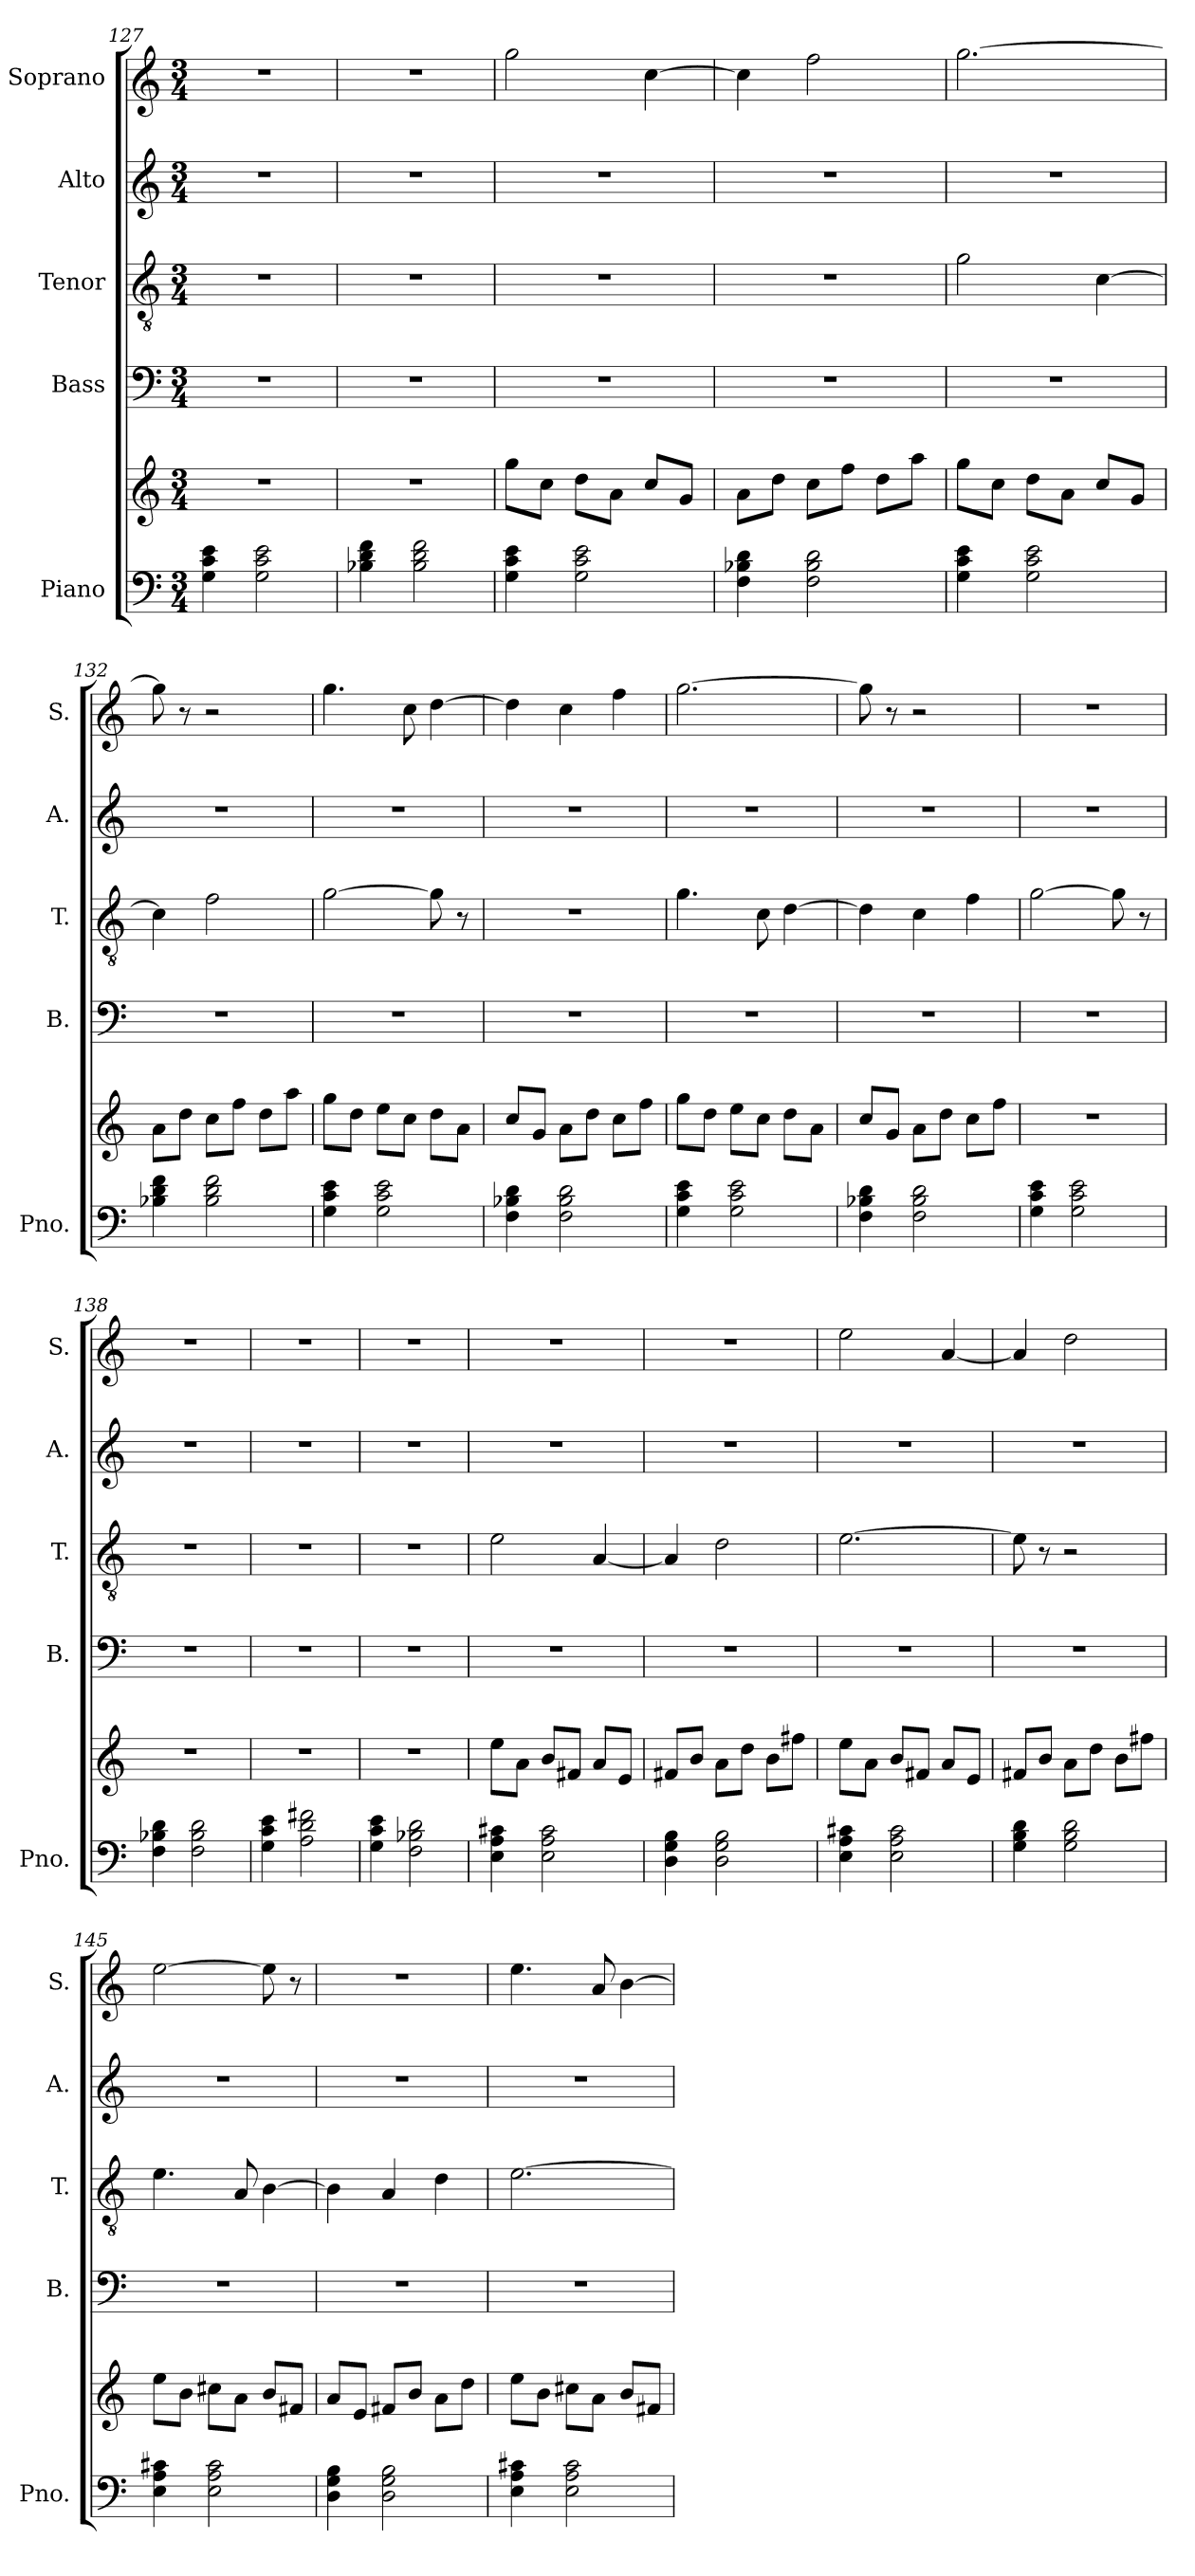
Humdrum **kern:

**kern	**kern	**kern	**kern	**kern	**kern
*part5	*part5	*part4	*part3	*part2	*part1
*staff6	*staff5	*staff4	*staff3	*staff2	*staff1
*I"Piano	*	*I"Bass	*I"Tenor	*I"Alto	*I"Soprano
*I'Pno.	*	*I'B.	*I'T.	*I'A.	*I'S.
*clefF4	*clefG2	*clefF4	*clefGv2	*clefG2	*clefG2
*k[]	*k[]	*k[]	*k[]	*k[]	*k[]
*M3/4	*M3/4	*M3/4	*M3/4	*M3/4	*M3/4
=127	=127	=127	=127	=127	=127
4G\ 4c\ 4e\	2.r	2.r	2.r	2.r	2.r
2G\ 2c\ 2e\	.	.	.	.	.
=128	=128	=128	=128	=128	=128
4B-X\ 4d\ 4f\	2.r	2.r	2.r	2.r	2.r
2B-\ 2d\ 2f\	.	.	.	.	.
=129	=129	=129	=129	=129	=129
4G\ 4c\ 4e\	8gg\L	2.r	2.r	2.r	2gg\
.	8cc\J	.	.	.	.
2G\ 2c\ 2e\	8dd\L	.	.	.	.
.	8a\J	.	.	.	.
.	8cc/L	.	.	.	[4cc\
.	8g/J	.	.	.	.
!!LO:LB:g=z
=130	=130	=130	=130	=130	=130
4F\ 4B-X\ 4d\	8a\L	2.r	2.r	2.r	4cc\]
.	8dd\J	.	.	.	.
2F\ 2B-\ 2d\	8cc\L	.	.	.	2ff\
.	8ff\J	.	.	.	.
.	8dd\L	.	.	.	.
.	8aa\J	.	.	.	.
=131	=131	=131	=131	=131	=131
4G\ 4c\ 4e\	8gg\L	2.r	2g\	2.r	[2.gg\
.	8cc\J	.	.	.	.
2G\ 2c\ 2e\	8dd\L	.	.	.	.
.	8a\J	.	.	.	.
.	8cc/L	.	[4c\	.	.
.	8g/J	.	.	.	.
=132	=132	=132	=132	=132	=132
4B-X\ 4d\ 4f\	8a\L	2.r	4c\]	2.r	8gg\]
.	8dd\J	.	.	.	8r
2B-\ 2d\ 2f\	8cc\L	.	2f\	.	2r
.	8ff\J	.	.	.	.
.	8dd\L	.	.	.	.
.	8aa\J	.	.	.	.
=133	=133	=133	=133	=133	=133
4G\ 4c\ 4e\	8gg\L	2.r	[2g\	2.r	4.gg\
.	8dd\J	.	.	.	.
2G\ 2c\ 2e\	8ee\L	.	.	.	.
.	8cc\J	.	.	.	8cc\
.	8dd\L	.	8g\]	.	[4dd\
.	8a\J	.	8r	.	.
=134	=134	=134	=134	=134	=134
4F\ 4B-X\ 4d\	8cc/L	2.r	2.r	2.r	4dd\]
.	8g/J	.	.	.	.
2F\ 2B-\ 2d\	8a\L	.	.	.	4cc\
.	8dd\J	.	.	.	.
.	8cc\L	.	.	.	4ff\
.	8ff\J	.	.	.	.
=135	=135	=135	=135	=135	=135
4G\ 4c\ 4e\	8gg\L	2.r	4.g\	2.r	[2.gg\
.	8dd\J	.	.	.	.
2G\ 2c\ 2e\	8ee\L	.	.	.	.
.	8cc\J	.	8c\	.	.
.	8dd\L	.	[4d\	.	.
.	8a\J	.	.	.	.
=136	=136	=136	=136	=136	=136
4F\ 4B-X\ 4d\	8cc/L	2.r	4d\]	2.r	8gg\]
.	8g/J	.	.	.	8r
2F\ 2B-\ 2d\	8a\L	.	4c\	.	2r
.	8dd\J	.	.	.	.
.	8cc\L	.	4f\	.	.
.	8ff\J	.	.	.	.
!!LO:PB:g=z
=137	=137	=137	=137	=137	=137
4G\ 4c\ 4e\	2.r	2.r	[2g\	2.r	2.r
2G\ 2c\ 2e\	.	.	.	.	.
.	.	.	8g\]	.	.
.	.	.	8r	.	.
=138	=138	=138	=138	=138	=138
4F\ 4B-X\ 4d\	2.r	2.r	2.r	2.r	2.r
2F\ 2B-\ 2d\	.	.	.	.	.
=139	=139	=139	=139	=139	=139
4G\ 4c\ 4e\	2.r	2.r	2.r	2.r	2.r
2A\ 2d\ 2f#X\	.	.	.	.	.
=140	=140	=140	=140	=140	=140
4G\ 4c\ 4e\	2.r	2.r	2.r	2.r	2.r
2F\ 2B-X\ 2d\	.	.	.	.	.
=141	=141	=141	=141	=141	=141
4E\ 4A\ 4c#X\	8ee\L	2.r	2e\	2.r	2.r
.	8a\J	.	.	.	.
2E\ 2A\ 2c#\	8b/L	.	.	.	.
.	8f#X/J	.	.	.	.
.	8a/L	.	[4A/	.	.
.	8e/J	.	.	.	.
=142	=142	=142	=142	=142	=142
4D\ 4G\ 4B\	8f#X/L	2.r	4A/]	2.r	2.r
.	8b/J	.	.	.	.
2D\ 2G\ 2B\	8a\L	.	2d\	.	.
.	8dd\J	.	.	.	.
.	8b\L	.	.	.	.
.	8ff#X\J	.	.	.	.
=143	=143	=143	=143	=143	=143
4E\ 4A\ 4c#X\	8ee\L	2.r	[2.e\	2.r	2ee\
.	8a\J	.	.	.	.
2E\ 2A\ 2c#\	8b/L	.	.	.	.
.	8f#X/J	.	.	.	.
.	8a/L	.	.	.	[4a/
.	8e/J	.	.	.	.
!!LO:LB:g=z
=144	=144	=144	=144	=144	=144
4G\ 4B\ 4d\	8f#X/L	2.r	8e\]	2.r	4a/]
.	8b/J	.	8r	.	.
2G\ 2B\ 2d\	8a\L	.	2r	.	2dd\
.	8dd\J	.	.	.	.
.	8b\L	.	.	.	.
.	8ff#X\J	.	.	.	.
=145	=145	=145	=145	=145	=145
4E\ 4A\ 4c#X\	8ee\L	2.r	4.e\	2.r	[2ee\
.	8b\J	.	.	.	.
2E\ 2A\ 2c#\	8cc#X\L	.	.	.	.
.	8a\J	.	8A/	.	.
.	8b/L	.	[4B\	.	8ee\]
.	8f#X/J	.	.	.	8r
=146	=146	=146	=146	=146	=146
4D\ 4G\ 4B\	8a/L	2.r	4B\]	2.r	2.r
.	8e/J	.	.	.	.
2D\ 2G\ 2B\	8f#X/L	.	4A/	.	.
.	8b/J	.	.	.	.
.	8a\L	.	4d\	.	.
.	8dd\J	.	.	.	.
=147	=147	=147	=147	=147	=147
4E\ 4A\ 4c#X\	8ee\L	2.r	[2.e\	2.r	4.ee\
.	8b\J	.	.	.	.
2E\ 2A\ 2c#\	8cc#X\L	.	.	.	.
.	8a\J	.	.	.	8a/
.	8b/L	.	.	.	[4b\
.	8f#X/J	.	.	.	.
=	=	=	=	=	=
*-	*-	*-	*-	*-	*-
